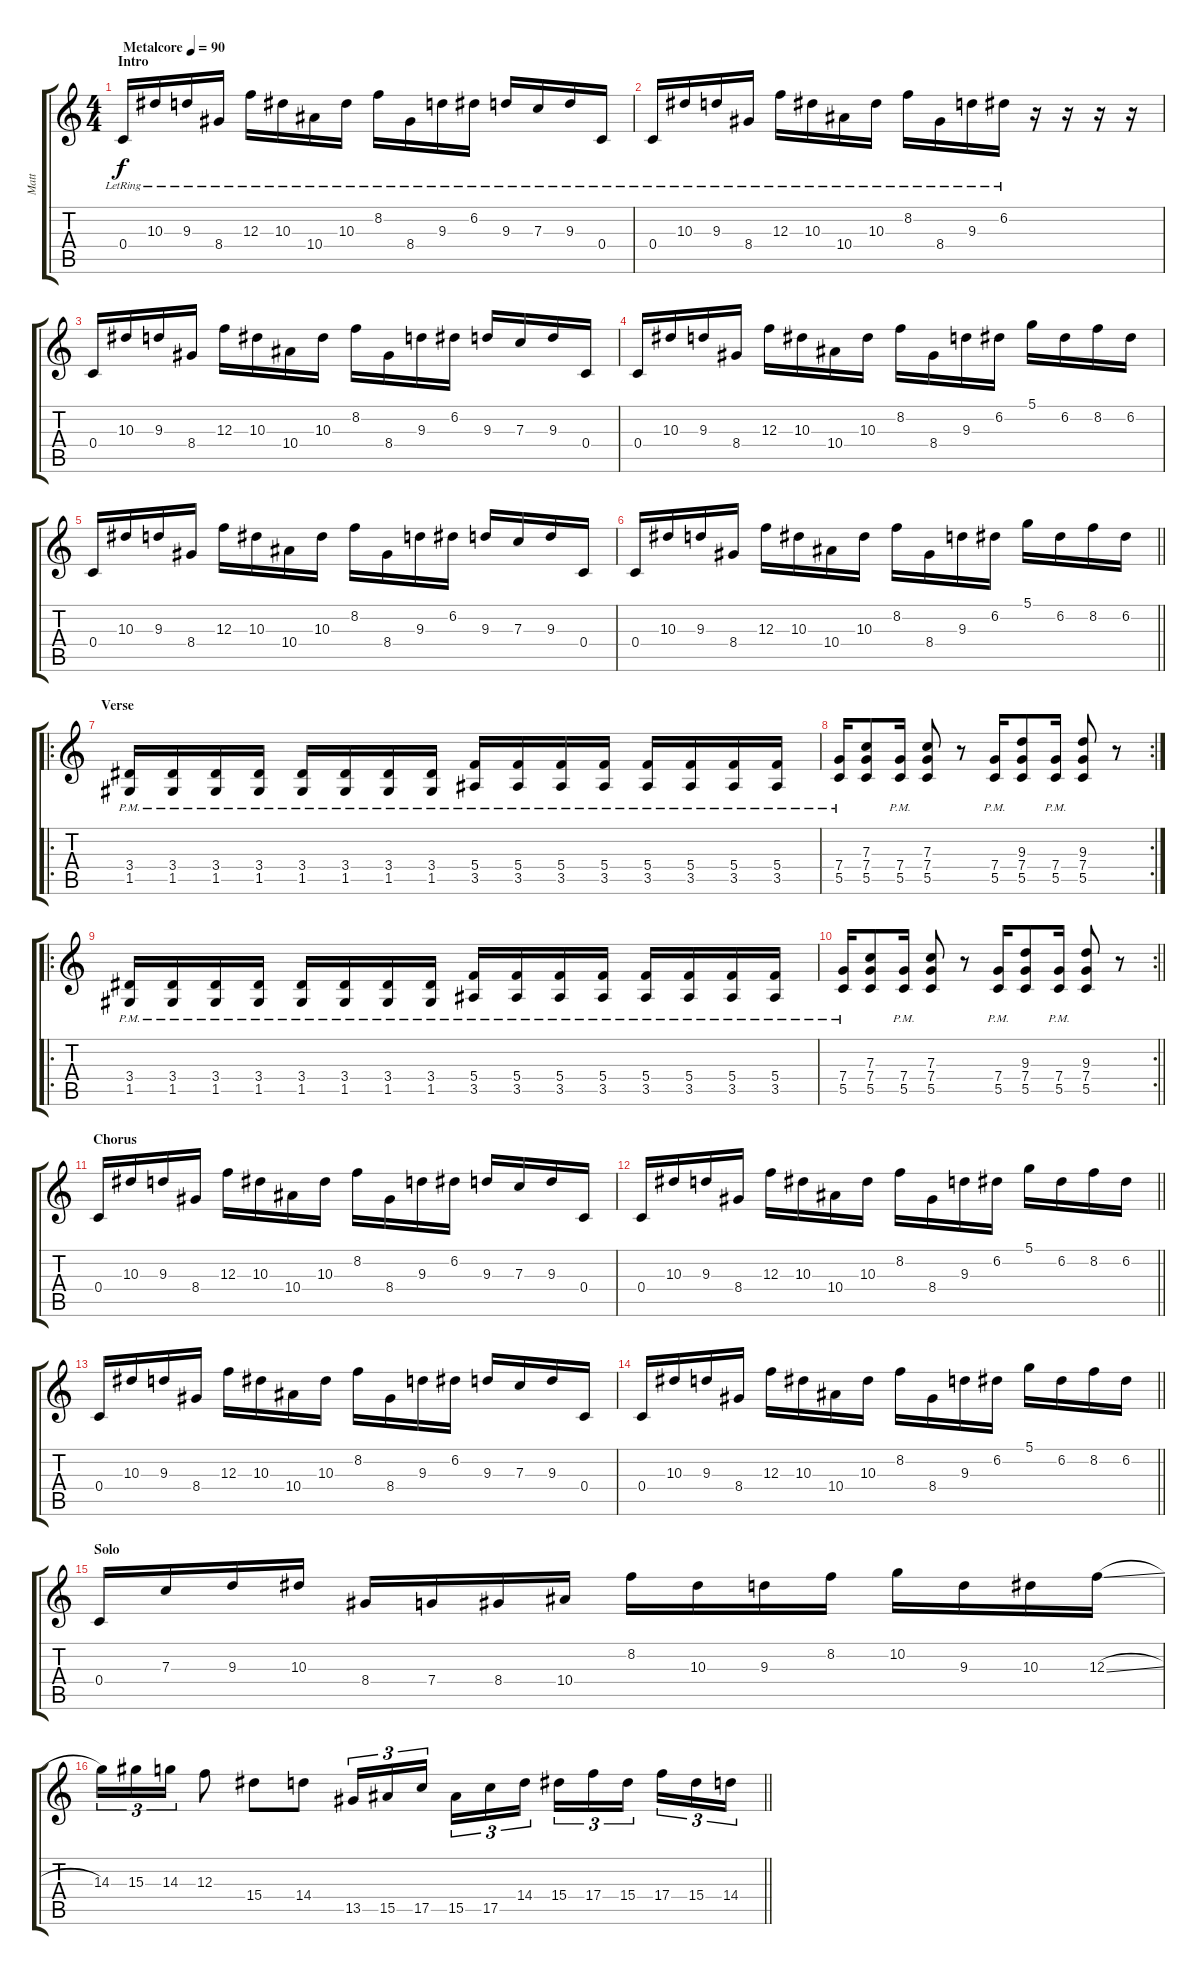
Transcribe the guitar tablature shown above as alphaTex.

\track ("Matt" "Matt") {instrument distortionguitar}
\staff {score tabs}
\tuning (D4 A3 F3 C3 G2 C2) {hide}
\ts (4 4)
\section ("" "Intro")
\tempo (90 "Metalcore")
\clef g2
\ks c
0.4{lr}.16{dy f volume 0 instrument distortionguitar} 10.3{lr}.16{volume 16} 9.3{lr}.16 8.4{lr}.16 12.3{lr}.16 10.3{lr}.16 10.4{lr}.16 10.3{lr}.16 8.2{lr}.16 8.4{lr}.16 9.3{lr}.16 6.2{lr}.16 9.3{lr}.16 7.3{lr}.16 9.3{lr}.16 0.4{lr}.16 |
0.4{lr}.16 10.3{lr}.16 9.3{lr}.16 8.4{lr}.16 12.3{lr}.16 10.3{lr}.16 10.4{lr}.16 10.3{lr}.16 8.2{lr}.16 8.4{lr}.16 9.3{lr}.16 6.2{lr}.16 r.16 r.16 r.16 r.16 |
0.4.16 10.3.16 9.3.16 8.4.16 12.3.16 10.3.16 10.4.16 10.3.16 8.2.16 8.4.16 9.3.16 6.2.16 9.3.16 7.3.16 9.3.16 0.4.16 |
0.4.16 10.3.16 9.3.16 8.4.16 12.3.16 10.3.16 10.4.16 10.3.16 8.2.16 8.4.16 9.3.16 6.2.16 5.1.16 6.2.16 8.2.16 6.2.16 |
0.4.16 10.3.16 9.3.16 8.4.16 12.3.16 10.3.16 10.4.16 10.3.16 8.2.16 8.4.16 9.3.16 6.2.16 9.3.16 7.3.16 9.3.16 0.4.16 |
\barLineRight lightlight
0.4.16 10.3.16 9.3.16 8.4.16 12.3.16 10.3.16 10.4.16 10.3.16 8.2.16 8.4.16 9.3.16 6.2.16 5.1.16 6.2.16 8.2.16 6.2.16 |
\ro
\section ("" "Verse")
(3.4{pm} 1.5{pm}).16 (3.4{pm} 1.5{pm}).16 (3.4{pm} 1.5{pm}).16 (3.4{pm} 1.5{pm}).16 (3.4{pm} 1.5{pm}).16 (3.4{pm} 1.5{pm}).16 (3.4{pm} 1.5{pm}).16 (3.4{pm} 1.5{pm}).16 (5.4{pm} 3.5{pm}).16 (5.4{pm} 3.5{pm}).16 (5.4{pm} 3.5{pm}).16 (5.4{pm} 3.5{pm}).16 (5.4{pm} 3.5{pm}).16 (5.4{pm} 3.5{pm}).16 (5.4{pm} 3.5{pm}).16 (5.4{pm} 3.5{pm}).16 |
\rc 2
(7.4{pm} 5.5{pm}).16 (7.3 7.4 5.5).8 (7.4{pm} 5.5{pm}).16 (7.3 7.4 5.5).8 r.8 (7.4{pm} 5.5{pm}).16 (9.3 7.4 5.5).8 (7.4{pm} 5.5{pm}).16 (9.3 7.4 5.5).8 r.8 |
\ro
(3.4{pm} 1.5{pm}).16 (3.4{pm} 1.5{pm}).16 (3.4{pm} 1.5{pm}).16 (3.4{pm} 1.5{pm}).16 (3.4{pm} 1.5{pm}).16 (3.4{pm} 1.5{pm}).16 (3.4{pm} 1.5{pm}).16 (3.4{pm} 1.5{pm}).16 (5.4{pm} 3.5{pm}).16 (5.4{pm} 3.5{pm}).16 (5.4{pm} 3.5{pm}).16 (5.4{pm} 3.5{pm}).16 (5.4{pm} 3.5{pm}).16 (5.4{pm} 3.5{pm}).16 (5.4{pm} 3.5{pm}).16 (5.4{pm} 3.5{pm}).16 |
\rc 2
\barLineRight lightlight
(7.4{pm} 5.5{pm}).16 (7.3 7.4 5.5).8 (7.4{pm} 5.5{pm}).16 (7.3 7.4 5.5).8 r.8 (7.4{pm} 5.5{pm}).16 (9.3 7.4 5.5).8 (7.4{pm} 5.5{pm}).16 (9.3 7.4 5.5).8 r.8 |
\section ("" "Chorus")
0.4.16 10.3.16 9.3.16 8.4.16 12.3.16 10.3.16 10.4.16 10.3.16 8.2.16 8.4.16 9.3.16 6.2.16 9.3.16 7.3.16 9.3.16 0.4.16 |
\barLineRight lightlight
0.4.16 10.3.16 9.3.16 8.4.16 12.3.16 10.3.16 10.4.16 10.3.16 8.2.16 8.4.16 9.3.16 6.2.16 5.1.16 6.2.16 8.2.16 6.2.16 |
0.4.16 10.3.16 9.3.16 8.4.16 12.3.16 10.3.16 10.4.16 10.3.16 8.2.16 8.4.16 9.3.16 6.2.16 9.3.16 7.3.16 9.3.16 0.4.16 |
\barLineRight lightlight
0.4.16 10.3.16 9.3.16 8.4.16 12.3.16 10.3.16 10.4.16 10.3.16 8.2.16 8.4.16 9.3.16 6.2.16 5.1.16 6.2.16 8.2.16 6.2.16 |
\section ("" "Solo")
0.4.16 7.3.16 9.3.16 10.3.16 8.4.16 7.4.16 8.4.16 10.4.16 8.2.16 10.3.16 9.3.16 8.2.16 10.2.16 9.3.16 10.3.16 12.3{sl}.16 |
\barLineRight lightlight
14.3.16{tu (3 2)} 15.3.16{tu (3 2)} 14.3.16{tu (3 2)} 12.3.8 15.4.8 14.4.8 13.5.16{tu (3 2)} 15.5.16{tu (3 2)} 17.5.16{tu (3 2) beam splitsecondary} 15.5.16{tu (3 2)} 17.5.16{tu (3 2)} 14.4.16{tu (3 2)} 15.4.16{tu (3 2)} 17.4.16{tu (3 2)} 15.4.16{tu (3 2) beam splitsecondary} 17.4.16{tu (3 2)} 15.4.16{tu (3 2)} 14.4.16{tu (3 2)}
